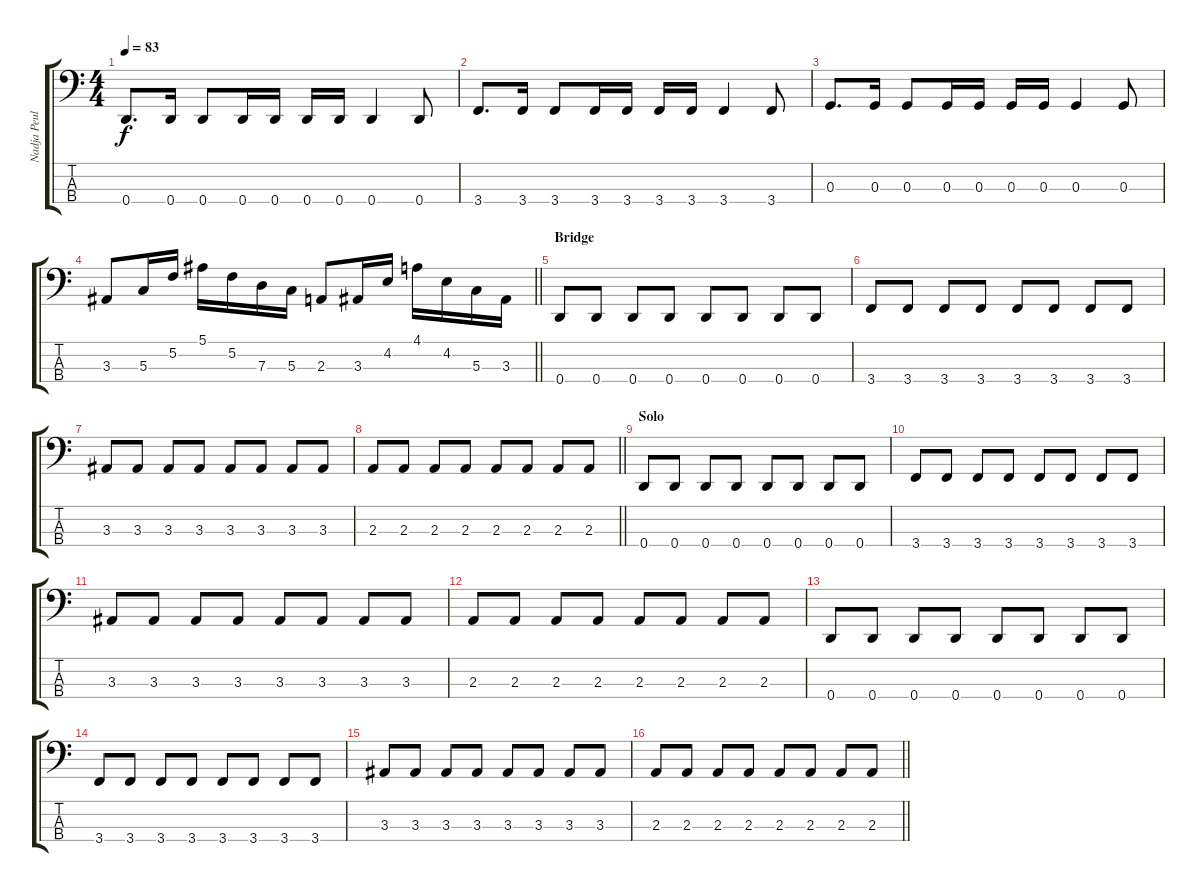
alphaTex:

\track ("Nadja Peulen" "Nadja Peul") {instrument electricbasspick}
\staff {score tabs}
\tuning (F2 C2 G1 D1) {hide}
\ts (4 4)
\tempo 83
\clef f4
\ks c
0.4.8{d dy f} 0.4.16 0.4.8 0.4.16 0.4.16 0.4.16 0.4.16 0.4.4 0.4.8 |
3.4.8{d} 3.4.16 3.4.8 3.4.16 3.4.16 3.4.16 3.4.16 3.4.4 3.4.8 |
0.3.8{d} 0.3.16 0.3.8 0.3.16 0.3.16 0.3.16 0.3.16 0.3.4 0.3.8 |
\barLineRight lightlight
3.3.8 5.3.16 5.2.16 5.1.16 5.2.16 7.3.16 5.3.16 2.3.8 3.3.16 4.2.16 4.1.16 4.2.16 5.3.16 3.3.16 |
\section ("" "Bridge")
0.4.8 0.4.8 0.4.8 0.4.8 0.4.8 0.4.8 0.4.8 0.4.8 |
3.4.8 3.4.8 3.4.8 3.4.8 3.4.8 3.4.8 3.4.8 3.4.8 |
3.3.8 3.3.8 3.3.8 3.3.8 3.3.8 3.3.8 3.3.8 3.3.8 |
\barLineRight lightlight
2.3.8 2.3.8 2.3.8 2.3.8 2.3.8 2.3.8 2.3.8 2.3.8 |
\section ("" "Solo")
0.4.8 0.4.8 0.4.8 0.4.8 0.4.8 0.4.8 0.4.8 0.4.8 |
3.4.8 3.4.8 3.4.8 3.4.8 3.4.8 3.4.8 3.4.8 3.4.8 |
3.3.8 3.3.8 3.3.8 3.3.8 3.3.8 3.3.8 3.3.8 3.3.8 |
2.3.8 2.3.8 2.3.8 2.3.8 2.3.8 2.3.8 2.3.8 2.3.8 |
0.4.8 0.4.8 0.4.8 0.4.8 0.4.8 0.4.8 0.4.8 0.4.8 |
3.4.8 3.4.8 3.4.8 3.4.8 3.4.8 3.4.8 3.4.8 3.4.8 |
3.3.8 3.3.8 3.3.8 3.3.8 3.3.8 3.3.8 3.3.8 3.3.8 |
\barLineRight lightlight
2.3.8 2.3.8 2.3.8 2.3.8 2.3.8 2.3.8 2.3.8 2.3.8
